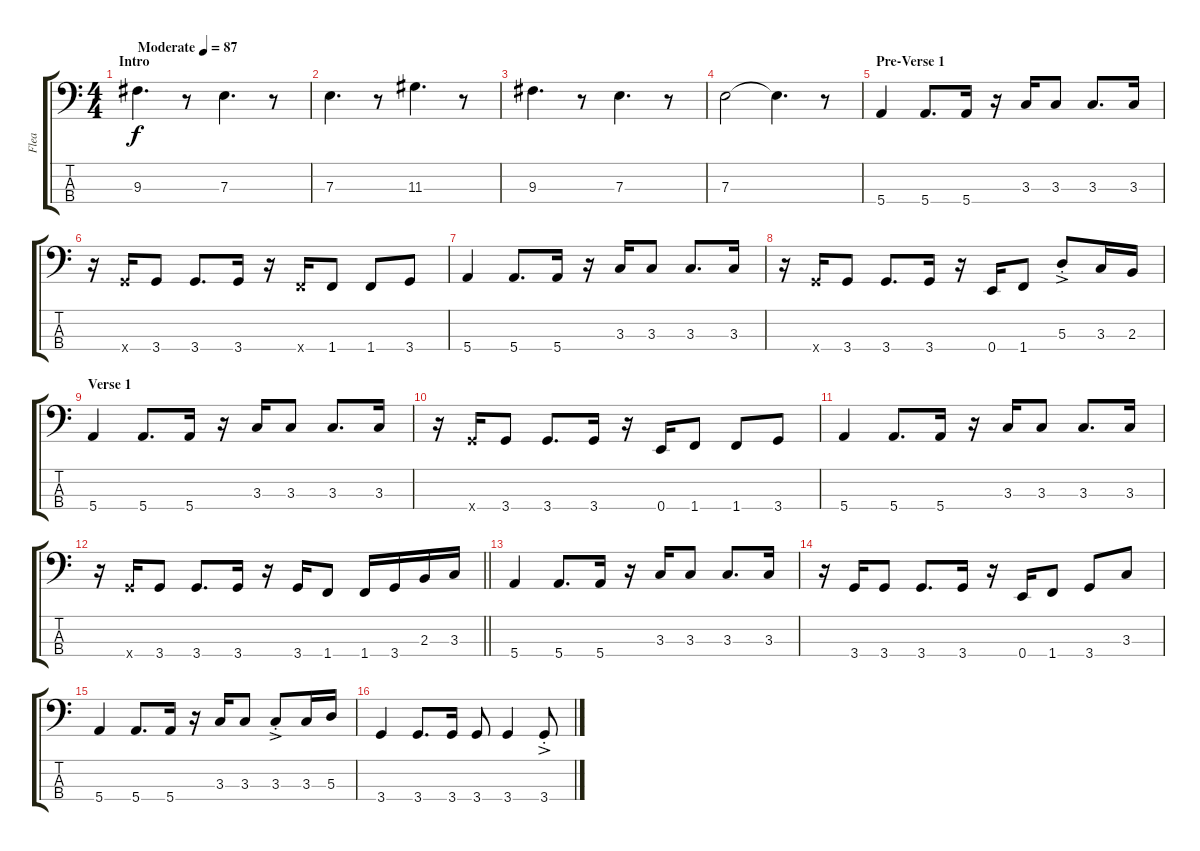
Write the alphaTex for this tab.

\track ("Flea" "Flea") {instrument electricbassfinger}
\staff {score tabs}
\tuning (G2 D2 A1 E1) {hide}
\ts (4 4)
\section ("" "Intro")
\tempo (87 "Moderate")
\clef f4
\ks c
9.3.4{d dy f instrument electricbassfinger} r.8 7.3.4{d} r.8 |
7.3.4{d} r.8 11.3.4{d} r.8 |
9.3.4{d} r.8 7.3.4{d} r.8 |
7.3.2 7.3{t}.4{d} r.8 |
\section ("" "Pre-Verse 1")
5.4.4 5.4.8{d} 5.4.16 r.16 3.3.16 3.3.8 3.3.8{d} 3.3.16 |
r.16 3.4{x}.16 3.4.8 3.4.8{d} 3.4.16 r.16 1.4{x}.16 1.4.8 1.4.8 3.4.8 |
5.4.4 5.4.8{d} 5.4.16 r.16 3.3.16 3.3.8 3.3.8{d} 3.3.16 |
r.16 3.4{x}.16 3.4.8 3.4.8{d} 3.4.16 r.16 0.4.16 1.4.8 5.3{ac st}.8 3.3.16 2.3.16 |
\section ("" "Verse 1")
5.4.4 5.4.8{d} 5.4.16 r.16 3.3.16 3.3.8 3.3.8{d} 3.3.16 |
r.16 3.4{x}.16 3.4.8 3.4.8{d} 3.4.16 r.16 0.4.16 1.4.8 1.4.8 3.4.8 |
5.4.4 5.4.8{d} 5.4.16 r.16 3.3.16 3.3.8 3.3.8{d} 3.3.16 |
\barLineRight lightlight
r.16 3.4{x}.16 3.4.8 3.4.8{d} 3.4.16 r.16 3.4.16 1.4.8 1.4.16 3.4.16 2.3.16 3.3.16 |
5.4.4 5.4.8{d} 5.4.16 r.16 3.3.16 3.3.8 3.3.8{d} 3.3.16 |
r.16 3.4.16 3.4.8 3.4.8{d} 3.4.16 r.16 0.4.16 1.4.8 3.4.8 3.3.8 |
5.4.4 5.4.8{d} 5.4.16 r.16 3.3.16 3.3.8 3.3{ac st}.8 3.3.16 5.3.16 |
3.4.4 3.4.8{d} 3.4.16 3.4.8 3.4.4 3.4{ac st}.8
